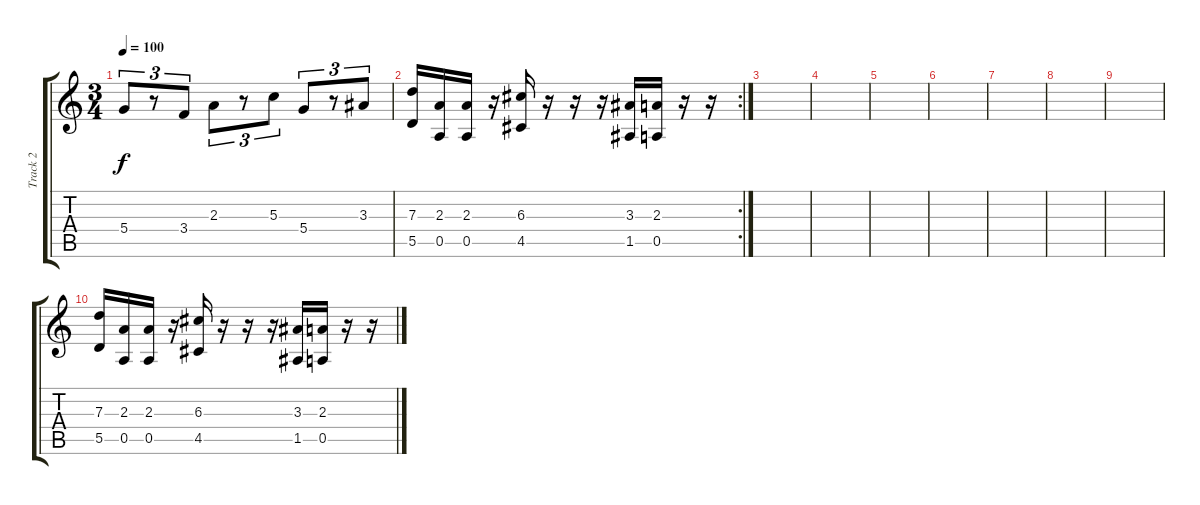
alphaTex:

\track ("Track 2" "Track 2") {instrument electricguitarjazz}
\staff {score tabs}
\tuning (E4 B3 G3 D3 A2 E2) {hide}
\ts (3 4)
\tempo 100
\clef g2
\ks c
5.4.8{tu (3 2) dy f} r.8{tu (3 2)} 3.4.8{tu (3 2)} 2.3.8{tu (3 2)} r.8{tu (3 2)} 5.3.8{tu (3 2)} 5.4.8{tu (3 2)} r.8{tu (3 2)} 3.3.8{tu (3 2)} |
\rc 2
(7.3 5.5).16 (2.3 0.5).16 (2.3 0.5).16 r.16 (6.3 4.5).16 r.16 r.16 r.16 (3.3 1.5).16 (2.3 0.5).16 r.16 r.16 |
|
|
|
|
|
|
|
(7.3 5.5).16 (2.3 0.5).16 (2.3 0.5).16 r.16 (6.3 4.5).16 r.16 r.16 r.16 (3.3 1.5).16 (2.3 0.5).16 r.16 r.16
